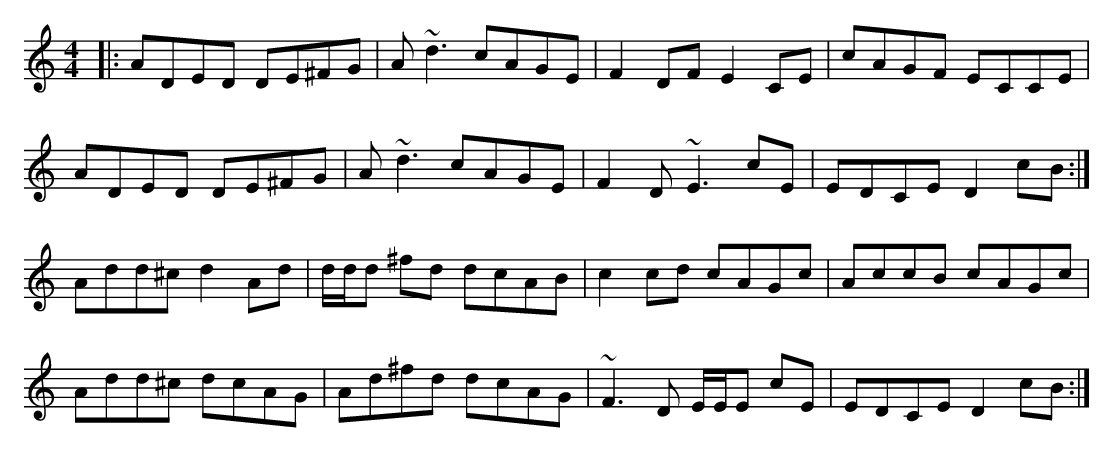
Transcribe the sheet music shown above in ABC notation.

X:1
M:4/4
K:Ddor
|:ADED DE^FG|A~d3 cAGE|F2 DF E2 CE|cAGF ECCE|
ADED DE^FG|A~d3 cAGE|F2 D~E3 cE|EDCE D2 cB:|
Add^c d2 Ad|d/d/d ^fd dcAB|c2 cd cAGc|AccB cAGc|
Add^c dcAG|Ad^fd dcAG|~F3D E/E/E cE|EDCE D2 cB:|
